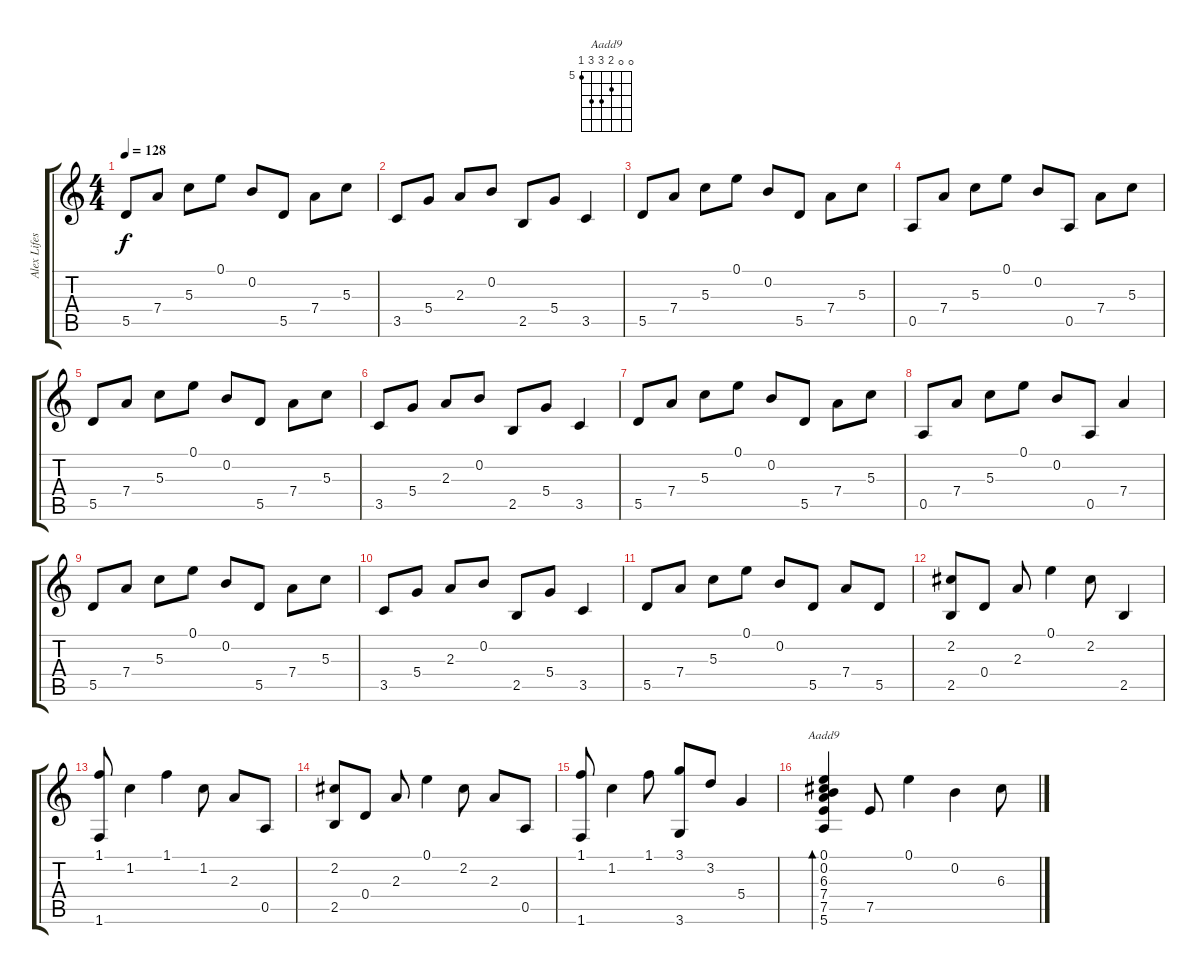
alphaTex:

\track ("Alex Lifeson" "Alex Lifes") {instrument acousticguitarsteel}
\staff {score tabs}
\tuning (E4 B3 G3 D3 A2 E2) {hide}
\chord ("Aadd9" 0 0 6 7 7 5) {firstfret 5}
\ts (4 4)
\tempo 128
\clef g2
\ks c
5.5.8{dy f} 7.4.8 5.3.8 0.1.8 0.2.8 5.5.8 7.4.8 5.3.8 |
3.5.8 5.4.8 2.3.8 0.2.8 2.5.8 5.4.8 3.5.4 |
5.5.8 7.4.8 5.3.8 0.1.8 0.2.8 5.5.8 7.4.8 5.3.8 |
0.5.8 7.4.8 5.3.8 0.1.8 0.2.8 0.5.8 7.4.8 5.3.8 |
5.5.8 7.4.8 5.3.8 0.1.8 0.2.8 5.5.8 7.4.8 5.3.8 |
3.5.8 5.4.8 2.3.8 0.2.8 2.5.8 5.4.8 3.5.4 |
5.5.8 7.4.8 5.3.8 0.1.8 0.2.8 5.5.8 7.4.8 5.3.8 |
0.5.8 7.4.8 5.3.8 0.1.8 0.2.8 0.5.8 7.4.4 |
5.5.8 7.4.8 5.3.8 0.1.8 0.2.8 5.5.8 7.4.8 5.3.8 |
3.5.8 5.4.8 2.3.8 0.2.8 2.5.8 5.4.8 3.5.4 |
5.5.8 7.4.8 5.3.8 0.1.8 0.2.8 5.5.8 7.4.8 5.5.8 |
(2.2 2.5).8 0.4.8 2.3.8 0.1.4 2.2.8 2.5.4 |
(1.1 1.6).8 1.2.4 1.1.4 1.2.8 2.3.8 0.5.8 |
(2.2 2.5).8 0.4.8 2.3.8 0.1.4 2.2.8 2.3.8 0.5.8 |
(1.1 1.6).8 1.2.4 1.1.8 (3.1 3.6).8 3.2.8 5.4.4 |
(0.1 0.2 6.3 7.4 7.5 5.6).4{bd 480 ch "Aadd9"} 7.5.8 0.1.4 0.2.4 6.3.8
